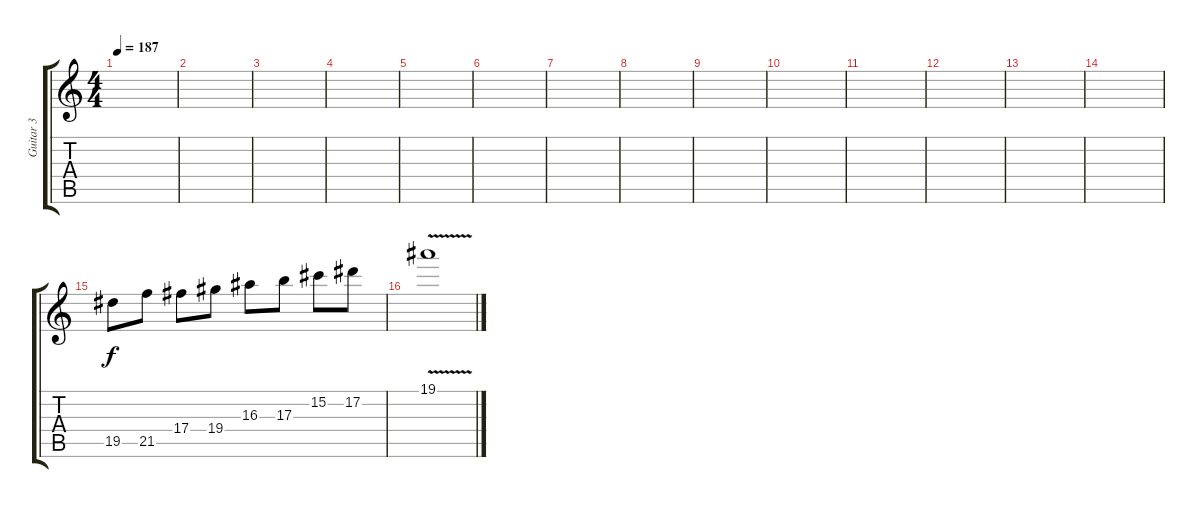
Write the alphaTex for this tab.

\track ("Guitar 3" "Guitar 3") {instrument overdrivenguitar}
\staff {score tabs}
\tuning (Eb4 Bb3 Gb3 Db3 Ab2 Eb2) {hide}
\ts (4 4)
\tempo 187
\clef g2
\ks c
|
|
|
|
|
|
|
|
|
|
|
|
|
|
19.5.8 21.5.8 17.4.8 19.4.8 16.3.8 17.3.8 15.2.8 17.2.8 |
19.1{v}.1
